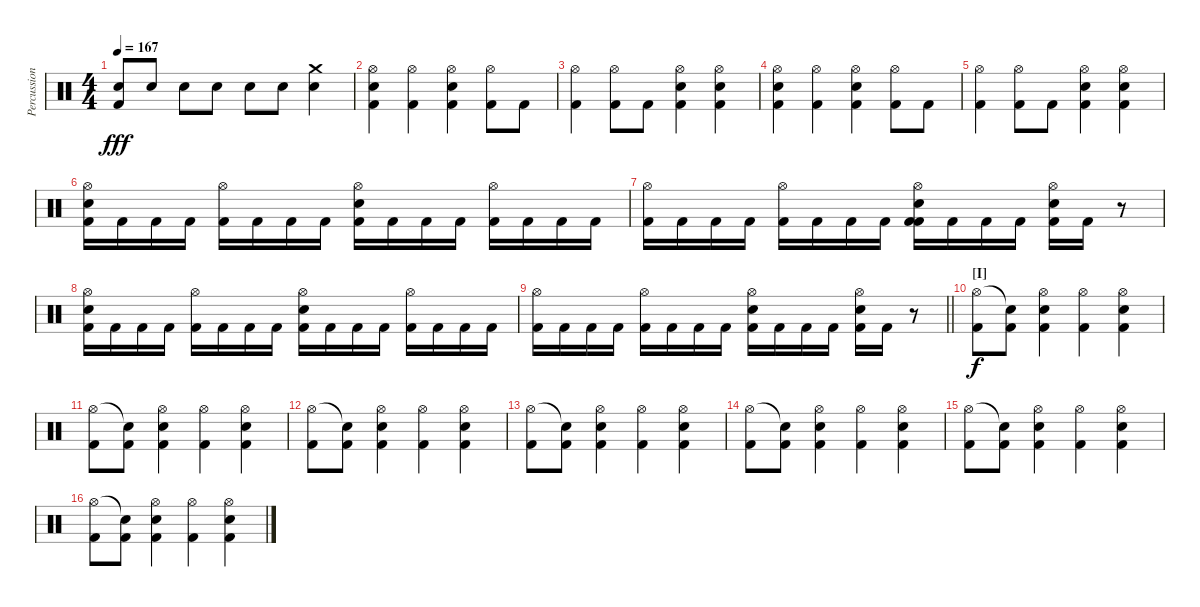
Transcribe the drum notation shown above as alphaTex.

\track ("Percussions" "Percussion") {instrument percussion}
\staff {score}
\articulation defaults
\ts (4 4)
\tempo 167
\clef neutral
\ks c
("Electric Snare (hit)" "Kick (hit) 2").8{dy fff} "Electric Snare (hit)".8 "Electric Snare (hit)".8 "Electric Snare (hit)".8 "Electric Snare (hit)".8 "Electric Snare (hit)".8 ("Crash medium (hit)" "Electric Snare (hit)").4 |
("Hi-Hat (open)" "Electric Snare (hit)" "Kick (hit) 2").4 ("Hi-Hat (open)" "Kick (hit) 2").4 ("Hi-Hat (open)" "Electric Snare (hit)" "Kick (hit) 2").4 ("Hi-Hat (open)" "Kick (hit) 2").8 "Kick (hit) 2".8 |
("Hi-Hat (open)" "Kick (hit) 2").4 ("Hi-Hat (open)" "Kick (hit) 2").8 "Kick (hit) 2".8 ("Hi-Hat (open)" "Electric Snare (hit)" "Kick (hit) 2").4 ("Hi-Hat (open)" "Electric Snare (hit)" "Kick (hit) 2").4 |
("Hi-Hat (open)" "Electric Snare (hit)" "Kick (hit) 2").4 ("Hi-Hat (open)" "Kick (hit) 2").4 ("Hi-Hat (open)" "Electric Snare (hit)" "Kick (hit) 2").4 ("Hi-Hat (open)" "Kick (hit) 2").8 "Kick (hit) 2".8 |
("Hi-Hat (open)" "Kick (hit) 2").4 ("Hi-Hat (open)" "Kick (hit) 2").8 "Kick (hit) 2".8 ("Hi-Hat (open)" "Electric Snare (hit)" "Kick (hit) 2").4 ("Hi-Hat (open)" "Electric Snare (hit)" "Kick (hit) 2").4 |
("Hi-Hat (open)" "Electric Snare (hit)" "Kick (hit) 2").16 "Kick (hit) 2".16 "Kick (hit) 2".16 "Kick (hit) 2".16 ("Hi-Hat (open)" "Kick (hit) 2").16 "Kick (hit) 2".16 "Kick (hit) 2".16 "Kick (hit) 2".16 ("Hi-Hat (open)" "Electric Snare (hit)" "Kick (hit) 2").16 "Kick (hit) 2".16 "Kick (hit) 2".16 "Kick (hit) 2".16 ("Hi-Hat (open)" "Kick (hit) 2").16 "Kick (hit) 2".16 "Kick (hit) 2".16 "Kick (hit) 2".16 |
("Hi-Hat (open)" "Kick (hit) 2").16 "Kick (hit) 2".16 "Kick (hit) 2".16 "Kick (hit) 2".16 ("Hi-Hat (open)" "Kick (hit) 2").16 "Kick (hit) 2".16 "Kick (hit) 2".16 "Kick (hit) 2".16 ("Hi-Hat (open)" "Electric Snare (hit)" "Kick (hit) 2" "Kick (hit) 2").16 "Kick (hit) 2".16 "Kick (hit) 2".16 "Kick (hit) 2".16 ("Hi-Hat (open)" "Electric Snare (hit)" "Kick (hit) 2").16 "Kick (hit) 2".16 r.8 |
("Hi-Hat (open)" "Electric Snare (hit)" "Kick (hit) 2").16 "Kick (hit) 2".16 "Kick (hit) 2".16 "Kick (hit) 2".16 ("Hi-Hat (open)" "Kick (hit) 2").16 "Kick (hit) 2".16 "Kick (hit) 2".16 "Kick (hit) 2".16 ("Hi-Hat (open)" "Electric Snare (hit)" "Kick (hit) 2").16 "Kick (hit) 2".16 "Kick (hit) 2".16 "Kick (hit) 2".16 ("Hi-Hat (open)" "Kick (hit) 2").16 "Kick (hit) 2".16 "Kick (hit) 2".16 "Kick (hit) 2".16 |
\barLineRight lightlight
("Hi-Hat (open)" "Kick (hit) 2").16 "Kick (hit) 2".16 "Kick (hit) 2".16 "Kick (hit) 2".16 ("Hi-Hat (open)" "Kick (hit) 2").16 "Kick (hit) 2".16 "Kick (hit) 2".16 "Kick (hit) 2".16 ("Hi-Hat (open)" "Electric Snare (hit)" "Kick (hit) 2").16 "Kick (hit) 2".16 "Kick (hit) 2".16 "Kick (hit) 2".16 ("Hi-Hat (open)" "Electric Snare (hit)" "Kick (hit) 2").16 "Kick (hit) 2".16 r.8 |
\section ("" "[I]")
("Hi-Hat (open)" "Kick (hit) 2").8{dy f} ("Snare (hit)"{t} "Kick (hit) 2").8 ("Hi-Hat (open)" "Electric Snare (hit)" "Kick (hit) 2").4 ("Hi-Hat (open)" "Kick (hit) 2").4 ("Hi-Hat (open)" "Electric Snare (hit)" "Kick (hit) 2").4 |
("Hi-Hat (open)" "Kick (hit) 2").8 ("Snare (hit)"{t} "Kick (hit) 2").8 ("Hi-Hat (open)" "Electric Snare (hit)" "Kick (hit) 2").4 ("Hi-Hat (open)" "Kick (hit) 2").4 ("Hi-Hat (open)" "Electric Snare (hit)" "Kick (hit) 2").4 |
("Hi-Hat (open)" "Kick (hit) 2").8 ("Snare (hit)"{t} "Kick (hit) 2").8 ("Hi-Hat (open)" "Electric Snare (hit)" "Kick (hit) 2").4 ("Hi-Hat (open)" "Kick (hit) 2").4 ("Hi-Hat (open)" "Electric Snare (hit)" "Kick (hit) 2").4 |
("Hi-Hat (open)" "Kick (hit) 2").8 ("Snare (hit)"{t} "Kick (hit) 2").8 ("Hi-Hat (open)" "Electric Snare (hit)" "Kick (hit) 2").4 ("Hi-Hat (open)" "Kick (hit) 2").4 ("Hi-Hat (open)" "Electric Snare (hit)" "Kick (hit) 2").4 |
("Hi-Hat (open)" "Kick (hit) 2").8 ("Snare (hit)"{t} "Kick (hit) 2").8 ("Hi-Hat (open)" "Electric Snare (hit)" "Kick (hit) 2").4 ("Hi-Hat (open)" "Kick (hit) 2").4 ("Hi-Hat (open)" "Electric Snare (hit)" "Kick (hit) 2").4 |
("Hi-Hat (open)" "Kick (hit) 2").8 ("Snare (hit)"{t} "Kick (hit) 2").8 ("Hi-Hat (open)" "Electric Snare (hit)" "Kick (hit) 2").4 ("Hi-Hat (open)" "Kick (hit) 2").4 ("Hi-Hat (open)" "Electric Snare (hit)" "Kick (hit) 2").4 |
("Hi-Hat (open)" "Kick (hit) 2").8 ("Snare (hit)"{t} "Kick (hit) 2").8 ("Hi-Hat (open)" "Electric Snare (hit)" "Kick (hit) 2").4 ("Hi-Hat (open)" "Kick (hit) 2").4 ("Hi-Hat (open)" "Electric Snare (hit)" "Kick (hit) 2").4
